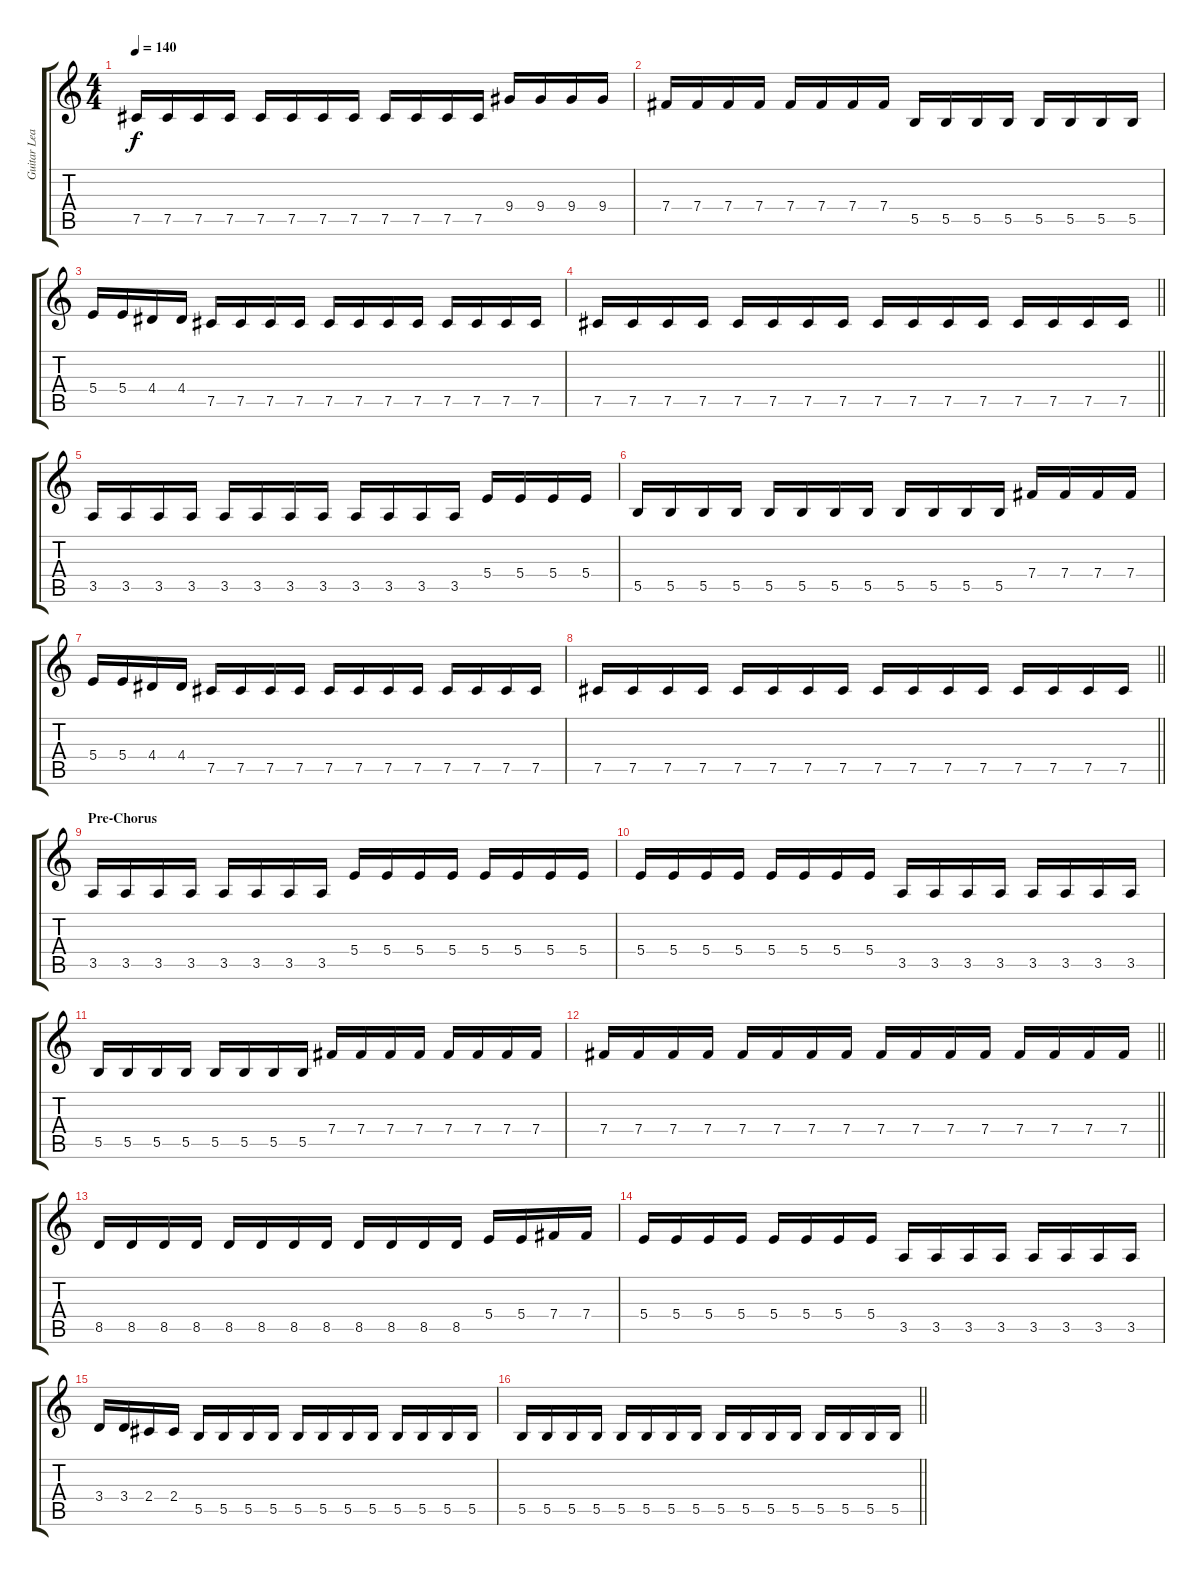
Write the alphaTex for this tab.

\track ("Guitar Lead II" "Guitar Lea") {instrument distortionguitar}
\staff {score tabs}
\tuning (Db4 Ab3 E3 B2 Gb2 Db2) {hide}
\ts (4 4)
\section ("" "")
\tempo 140
\clef g2
\ks c
7.5.16{dy f} 7.5.16 7.5.16 7.5.16 7.5.16 7.5.16 7.5.16 7.5.16 7.5.16 7.5.16 7.5.16 7.5.16 9.4.16 9.4.16 9.4.16 9.4.16 |
7.4.16 7.4.16 7.4.16 7.4.16 7.4.16 7.4.16 7.4.16 7.4.16 5.5.16 5.5.16 5.5.16 5.5.16 5.5.16 5.5.16 5.5.16 5.5.16 |
5.4.16 5.4.16 4.4.16 4.4.16 7.5.16 7.5.16 7.5.16 7.5.16 7.5.16 7.5.16 7.5.16 7.5.16 7.5.16 7.5.16 7.5.16 7.5.16 |
\barLineRight lightlight
7.5.16 7.5.16 7.5.16 7.5.16 7.5.16 7.5.16 7.5.16 7.5.16 7.5.16 7.5.16 7.5.16 7.5.16 7.5.16 7.5.16 7.5.16 7.5.16 |
\section ("" "")
3.5.16 3.5.16 3.5.16 3.5.16 3.5.16 3.5.16 3.5.16 3.5.16 3.5.16 3.5.16 3.5.16 3.5.16 5.4.16 5.4.16 5.4.16 5.4.16 |
5.5.16 5.5.16 5.5.16 5.5.16 5.5.16 5.5.16 5.5.16 5.5.16 5.5.16 5.5.16 5.5.16 5.5.16 7.4.16 7.4.16 7.4.16 7.4.16 |
5.4.16 5.4.16 4.4.16 4.4.16 7.5.16 7.5.16 7.5.16 7.5.16 7.5.16 7.5.16 7.5.16 7.5.16 7.5.16 7.5.16 7.5.16 7.5.16 |
\barLineRight lightlight
7.5.16 7.5.16 7.5.16 7.5.16 7.5.16 7.5.16 7.5.16 7.5.16 7.5.16 7.5.16 7.5.16 7.5.16 7.5.16 7.5.16 7.5.16 7.5.16 |
\section ("" "Pre-Chorus")
3.5.16{volume 12 balance 2} 3.5.16 3.5.16 3.5.16 3.5.16 3.5.16 3.5.16 3.5.16 5.4.16 5.4.16 5.4.16 5.4.16 5.4.16 5.4.16 5.4.16 5.4.16 |
5.4.16 5.4.16 5.4.16 5.4.16 5.4.16 5.4.16 5.4.16 5.4.16 3.5.16 3.5.16 3.5.16 3.5.16 3.5.16 3.5.16 3.5.16 3.5.16 |
5.5.16 5.5.16 5.5.16 5.5.16 5.5.16 5.5.16 5.5.16 5.5.16 7.4.16 7.4.16 7.4.16 7.4.16 7.4.16 7.4.16 7.4.16 7.4.16 |
\barLineRight lightlight
7.4.16 7.4.16 7.4.16 7.4.16 7.4.16 7.4.16 7.4.16 7.4.16 7.4.16 7.4.16 7.4.16 7.4.16 7.4.16 7.4.16 7.4.16 7.4.16 |
\section ("" "")
8.5.16 8.5.16 8.5.16 8.5.16 8.5.16 8.5.16 8.5.16 8.5.16 8.5.16 8.5.16 8.5.16 8.5.16 5.4.16 5.4.16 7.4.16 7.4.16 |
5.4.16 5.4.16 5.4.16 5.4.16 5.4.16 5.4.16 5.4.16 5.4.16 3.5.16 3.5.16 3.5.16 3.5.16 3.5.16 3.5.16 3.5.16 3.5.16 |
3.4.16 3.4.16 2.4.16 2.4.16 5.5.16 5.5.16 5.5.16 5.5.16 5.5.16 5.5.16 5.5.16 5.5.16 5.5.16 5.5.16 5.5.16 5.5.16 |
\barLineRight lightlight
5.5.16 5.5.16 5.5.16 5.5.16 5.5.16 5.5.16 5.5.16 5.5.16 5.5.16 5.5.16 5.5.16 5.5.16 5.5.16 5.5.16 5.5.16 5.5.16
